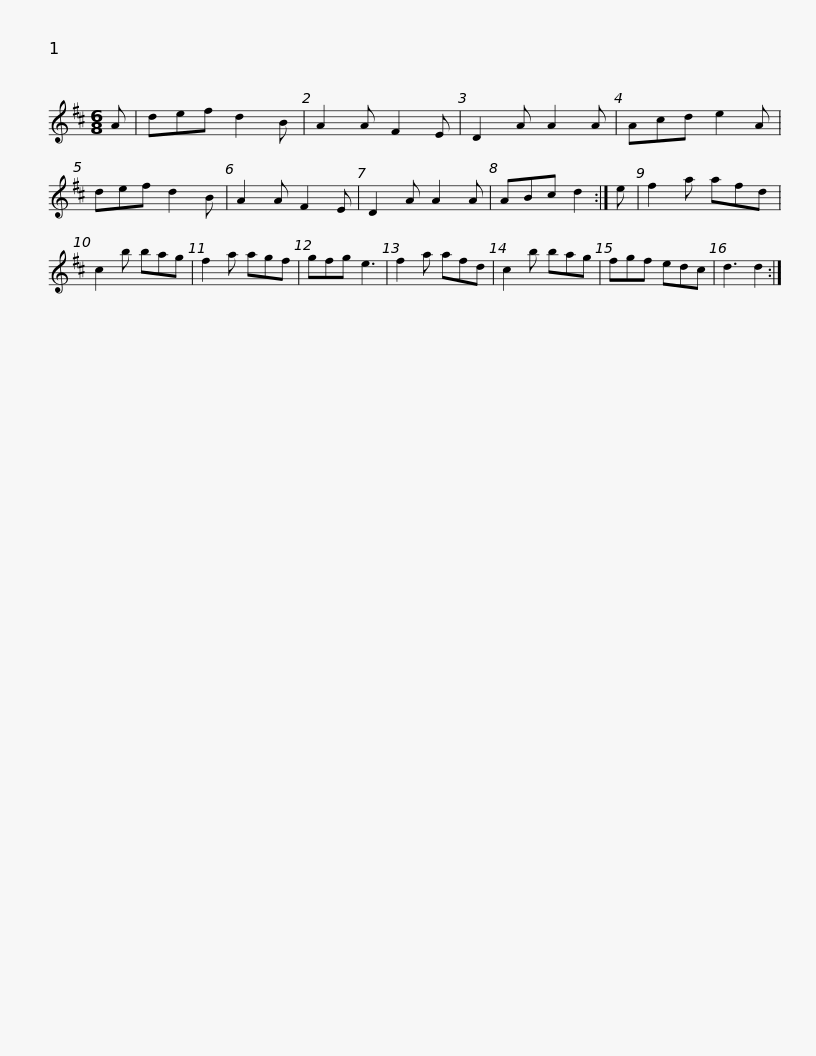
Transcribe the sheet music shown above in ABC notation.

X:1
L:1/8
M:6/8
I:linebreak $
K:D
V:1 treble
V:1
 A | def d2 B | A2 A F2 E | D2 A A2 A | Acd e2 A | %5
 def d2 B | A2 A F2 E | D2 A A2 A | ABc d2 :|$ e | %10
 f2 a afd | c2 b bag | f2 a agf | gfg e3 | f2 a afd | %15
 c2 b bag | fgf edc | d3 d2 :| %18
